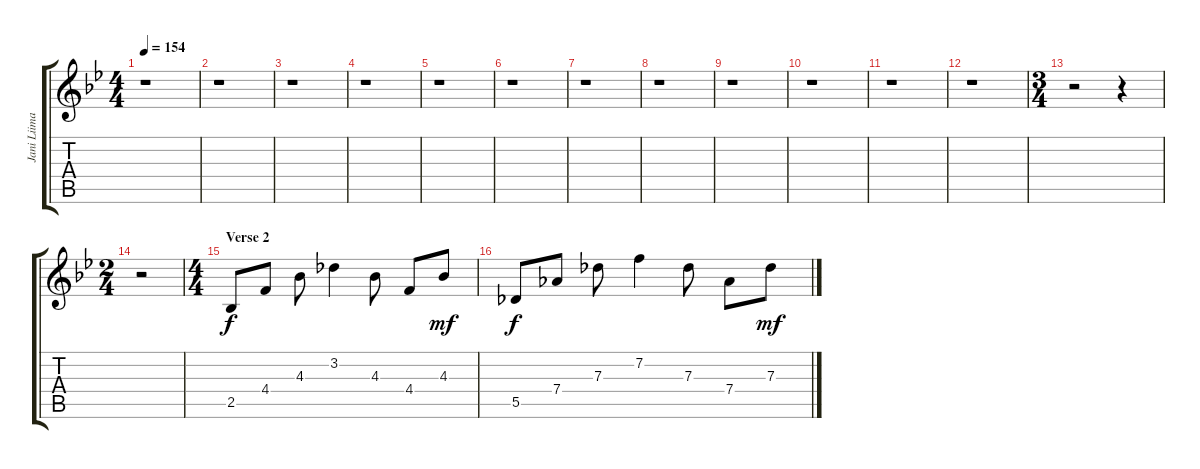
\track ("Jani Liimatainen" "Jani Liima") {instrument distortionguitar}
\staff {score tabs}
\tuning (Eb4 Bb3 Gb3 Db3 Ab2 Eb2) {hide}
\ts (4 4)
\tempo 154
\clef g2
\ks gminor
r.1{dy f} |
r.1 |
r.1 |
r.1 |
r.1 |
r.1 |
r.1 |
r.1 |
r.1 |
r.1 |
r.1 |
r.1 |
\ts (3 4)
r.2 r.4 |
\ts (2 4)
r.2 |
\ts (4 4)
\section ("" "Verse 2")
2.5.8{volume 11 instrument electricguitarclean} 4.4.8 4.3.8 3.2.4 4.3.8 4.4.8 4.3.8{dy mf} |
5.5.8{dy f} 7.4.8 7.3.8 7.2.4 7.3.8 7.4.8 7.3.8{dy mf}
